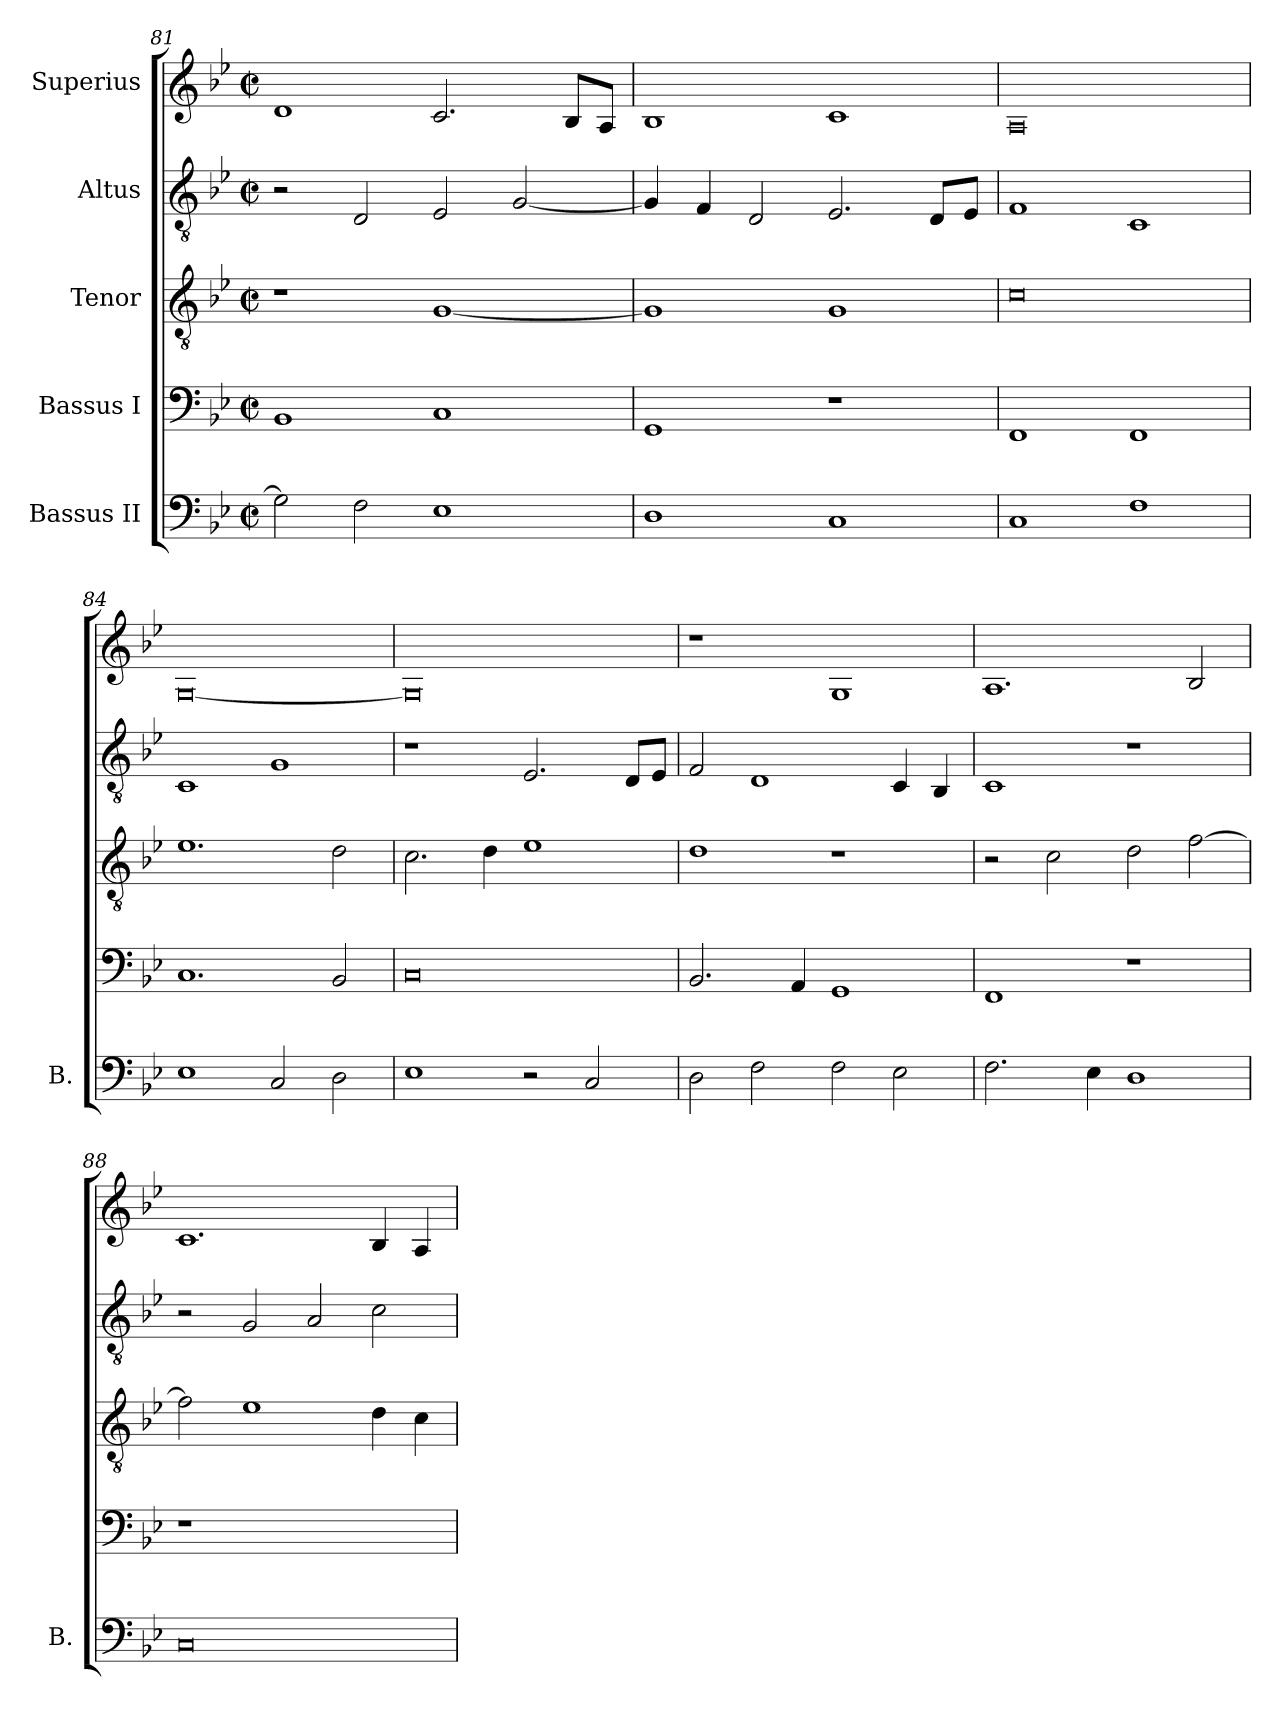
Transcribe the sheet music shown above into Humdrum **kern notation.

**kern	**kern	**kern	**kern	**kern
*part5	*part4	*part3	*part2	*part1
*staff5	*staff4	*staff3	*staff2	*staff1
*I"Bassus II	*I"Bassus I	*I"Tenor	*I"Altus	*I"Superius
*I'B.	*	*	*	*
*clefF4	*clefF4	*clefGv2	*clefGv2	*clefG2
*	*	*ITrd7c12	*ITrd7c12	*
*k[b-e-]	*k[b-e-]	*k[b-e-]	*k[b-e-]	*k[b-e-]
*B-:	*B-:	*B-:	*B-:	*B-:
*M2/2	*M2/2	*M2/2	*M2/2	*M2/2
*met(c|)	*met(c|)	*met(c|)	*met(c|)	*met(c|)
=81	=81	=81	=81	=81
2Gi\]	1BB-i	1r	2r	1di
2Fi\	.	.	2DDi/	.
1E-i	1Ci	[<1GGi	2EE-i/	2.ci/
.	.	.	[<2GGi/	.
.	.	.	.	8B-i/L
.	.	.	.	8Ai/J
!!LO:LB:g=z
=82	=82	=82	=82	=82
1Di	1GGi	1GGi]	4GGi/]	1B-i
.	.	.	4FFi/	.
.	.	.	2DDi/	.
1Ci	1r	1GGi	2.EE-i/	1ci
.	.	.	8DDi/L	.
.	.	.	8EE-i/J	.
=83	=83	=83	=83	=83
1Ci	1FFi	0Ci	1FFi	0Ai
1Fi	1FFi	.	1CCi	.
=84	=84	=84	=84	=84
1E-i	1.Ci	1.E-i	1CCi	[<0Gi
2Ci/	.	.	1GGi	.
2Di\	2BB-i/	2Di\	.	.
=85	=85	=85	=85	=85
1E-i	0Ci	2.Ci\	1r	0Gi]
.	.	4Di\	.	.
2r	.	1E-i	2.EE-i/	.
2Ci/	.	.	.	.
.	.	.	8DDi/L	.
.	.	.	8EE-i/J	.
=86	=86	=86	=86	=86
2Di\	2.BB-i/	1Di	2FFi/	1r
2Fi\	.	.	1DDi	.
.	4AAi/	.	.	.
2Fi\	1GGi	1r	.	1Gi
2E-i\	.	.	4CCi/	.
.	.	.	4BBB-i/	.
!!LO:PB:g=z
=87	=87	=87	=87	=87
2.Fi\	1FFi	2r	1CCi	1.Ai
.	.	2Ci\	.	.
4E-i\	.	.	.	.
1Di	1r	2Di\	1r	.
.	.	[>2Fi\	.	2B-i/
=88	=88	=88	=88	=88
!	!LO:N:vis=1	!	!	!
0Ci	1r	2Fi\]	2r	1.ci
.	.	1E-i	2GGi/	.
.	1ryy	.	2AAi/	.
.	.	4Di\	2Ci\	4B-i/
.	.	4Ci\	.	4Ai/
=	=	=	=	=
*-	*-	*-	*-	*-
